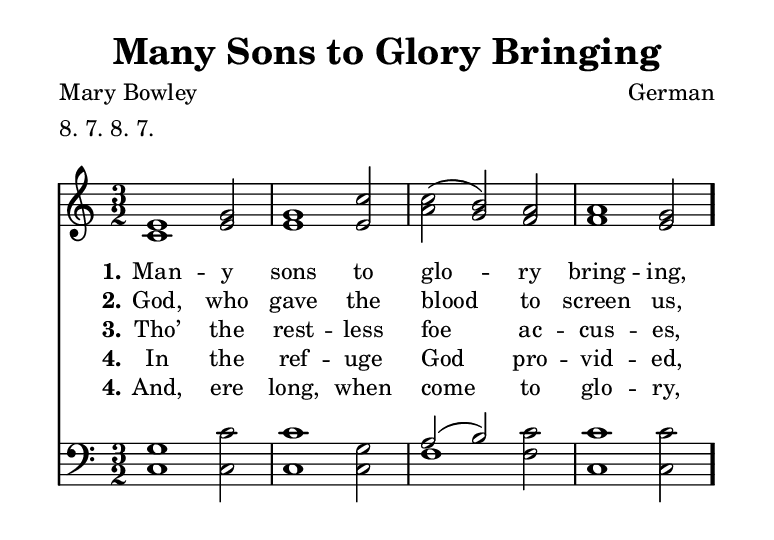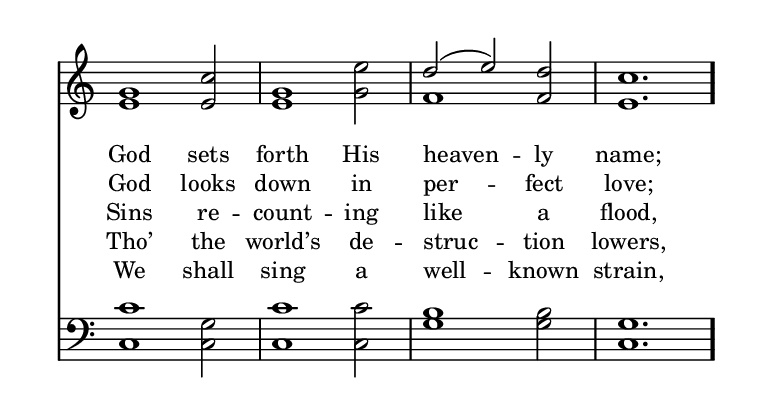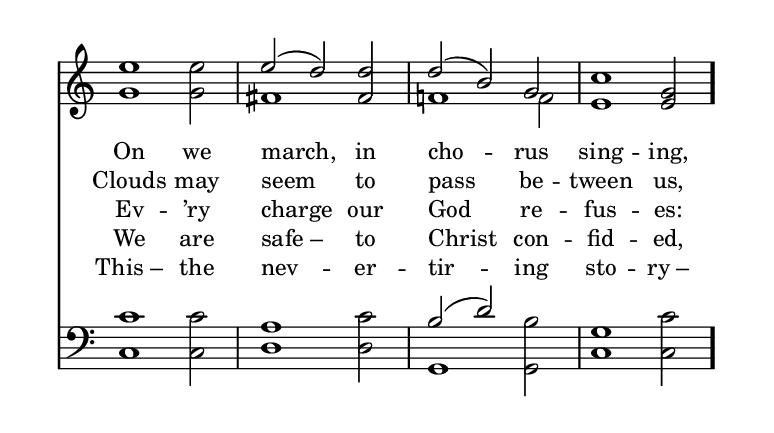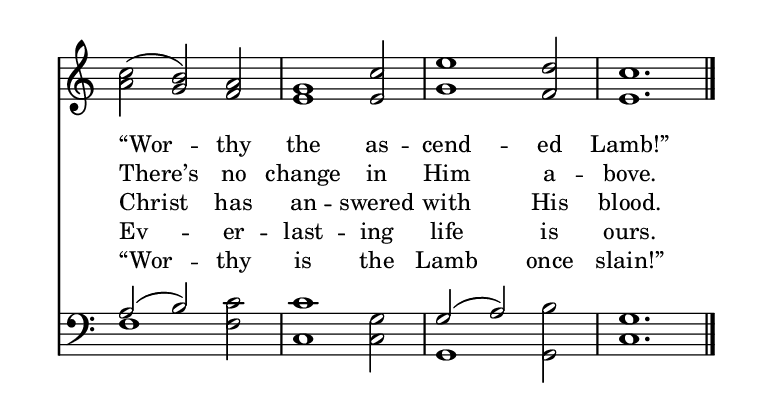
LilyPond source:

\include "common/global.ily"
\paper {
  \include "common/paper.ily"
  ragged-bottom = ##t
  systems-per-page = 1

}

\header{
  hymnnumber = "258"
  title = "Many Sons to Glory Bringing"
  tunename = "Rhineland"
  meter = "8. 7. 8. 7."
  poet = "Mary Bowley"
  composer = "German"
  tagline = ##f
}

global = {
  \include "common/overrides.ily"
  \override Staff.TimeSignature.style = #'numbered
  \time 3/2
  \override Score.MetronomeMark.transparent = ##t % hide all fermata changes too
  \tempo 2=80
  \key c \major
  \autoBeamOff
}

notesSoprano = {
\global
\relative c' {

  e1 g2 | g1 c2 | c( b) a | a1 g2 |
  g1 c2 | g1 e'2 | d( e) d | c1. |
  e1 e2 | e( d) d | d( b) g | c1 g2 |
  c2( b) a | g1 c2 | e1 d2 | c1. |

  \bar "|."

}
}

notesAlto = {
\global
\relative e' {

  c1 e2 | e1 e2 | a( g) f | f1 e2 |
  e1 e2 | e1 g2 | f1 f2 | e1. |
  g1 g2 | fis1 fis2 | f!1 f2 | e1 e2 |
  a2( g) f | e1 e2 | g1 f2 | e1. |

}
}

notesTenor = {
\global
\relative a {

  g1 c2 | c1 g2 | a( b) c | c1 c2 |
  c1 g2 | c1 c2 | b1 b2 | g1. |
  c1 c2 | a1 c2 | b( d) b | g1 c2 |
  a2( b) c | c1 g2 | g( a) b | g1. |

}
}

notesBass = {
\global
\relative f {

  c1 c2 | c1 c2 | f1 f2 | c1 c2 |
  c1 c2 | c1 c2 | g'1 g2 | c,1. |
  c1 c2 | d1 d2 | g,1 g2 | c1 c2 |
  f1 f2 | c1 c2 | g1 g2 | c1. |

}
}

wordsA = \lyricmode {
\set stanza = "1."

Man -- y sons to glo -- ry bring -- ing, \bar "."
God sets forth His heaven -- ly name; \bar "."
On we march, in cho -- rus sing -- ing, \bar "."
“Wor -- thy the as -- cend -- ed Lamb!” \bar "."

}

wordsB = \lyricmode {
\set stanza = "2."

God, who gave the blood to screen us,
God looks down in per -- fect love;
Clouds may seem to pass be -- tween us,
There’s no change in Him a -- bove.

}

wordsC = \lyricmode {
\set stanza = "3."

Tho’ the rest -- less foe ac -- cus -- es, % original has "ac -- cus -- ses"
Sins re -- count -- ing like a flood,
Ev -- ’ry charge our God re -- fus -- es:
Christ has an -- swered with His blood.

}

wordsD = \lyricmode {
\set stanza = "4."

In the ref -- uge God pro -- vid -- ed,
Tho’ the world’s de -- struc -- tion lowers,
We are safe_– to Christ con -- fid -- ed,
Ev -- er -- last -- ing life is ours.

}

wordsE = \lyricmode {
\set stanza = "4."

And, ere long, when come to glo -- ry,
We shall sing a well -- known strain,
This_– the nev -- er -- tir -- ing sto -- ry_–
“Wor -- thy is the Lamb once slain!”

}

\score {
  \context ChoirStaff <<
    \context Staff = upper <<
      \set Staff.autoBeaming = ##f
      \set ChoirStaff.systemStartDelimiter = #'SystemStartBar
      \set ChoirStaff.printPartCombineTexts = ##f
      \partcombine #'(2 . 11) \notesSoprano \notesAlto
      \context NullVoice = sopranos { \voiceOne << \notesSoprano >> }
      \context Lyrics = one   \lyricsto sopranos \wordsA
      \context Lyrics = two   \lyricsto sopranos \wordsB
      \context Lyrics = three \lyricsto sopranos \wordsC
      \context Lyrics = four  \lyricsto sopranos \wordsD
      \context Lyrics = five  \lyricsto sopranos \wordsE
    >>
    \context Staff = men <<
      \set Staff.autoBeaming = ##f
      \clef bass
      \set ChoirStaff.printPartCombineTexts = ##f
      \partcombine #'(2 . 11) \notesTenor \notesBass
    >>
  >>
  \layout {
    \include "common/layout.ily"
  }
  #(cond ((ly:get-option 'eog-midi-permitted) #{ \midi{
    \include "common/midi.ily"
  } #}))
}

\version "2.19.49"  % necessary for upgrading to future LilyPond versions.

% vi:set et ts=2 sw=2 ai nocindent syntax=lilypond:
